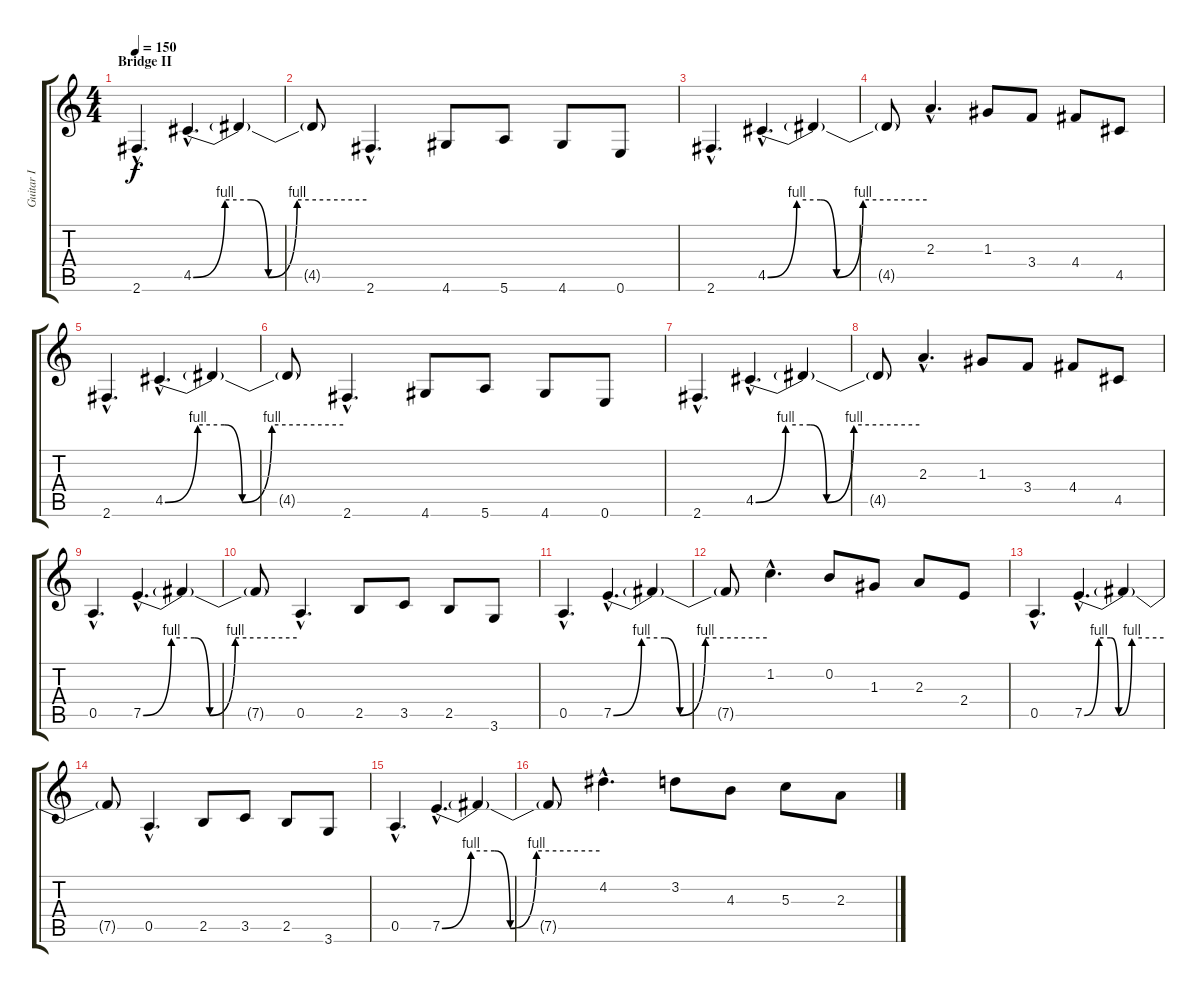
\track ("Guitar I" "Guitar I") {instrument distortionguitar}
\staff {score tabs}
\tuning (E4 B3 G3 D3 A2 E2) {hide}
\ts (4 4)
\section ("" "Bridge II")
\tempo 150
\clef g2
\ks c
2.6{hac}.4{d dy f} 4.5{be (custom 0 0 11 4 20 4 26 0 36 4 60 4) hac}.4{d} 4.5{t}.4 |
4.5{t}.8 2.6{hac}.4{d} 4.6.8 5.6.8 4.6.8 0.6.8 |
2.6{hac}.4{d} 4.5{be (custom 0 0 11 4 20 4 26 0 36 4 60 4) hac}.4{d} 4.5{t}.4 |
4.5{t}.8 2.3{hac}.4{d} 1.3.8 3.4.8 4.4.8 4.5.8 |
2.6{hac}.4{d} 4.5{be (custom 0 0 11 4 20 4 26 0 36 4 60 4) hac}.4{d} 4.5{t}.4 |
4.5{t}.8 2.6{hac}.4{d} 4.6.8 5.6.8 4.6.8 0.6.8 |
2.6{hac}.4{d} 4.5{be (custom 0 0 11 4 20 4 26 0 36 4 60 4) hac}.4{d} 4.5{t}.4 |
4.5{t}.8 2.3{hac}.4{d} 1.3.8 3.4.8 4.4.8 4.5.8 |
0.5{hac}.4{d} 7.5{be (custom 0 0 11 4 20 4 26 0 36 4 60 4) hac}.4{d} 7.5{t}.4 |
7.5{t}.8 0.5{hac}.4{d} 2.5.8 3.5.8 2.5.8 3.6.8 |
0.5{hac}.4{d} 7.5{be (custom 0 0 11 4 20 4 26 0 36 4 60 4) hac}.4{d} 7.5{t}.4 |
7.5{t}.8 1.2{hac}.4{d} 0.2.8 1.3.8 2.3.8 2.4.8 |
0.5{hac}.4{d} 7.5{be (custom 0 0 11 4 20 4 26 0 36 4 60 4) hac}.4{d} 7.5{t}.4 |
7.5{t}.8 0.5{hac}.4{d} 2.5.8 3.5.8 2.5.8 3.6.8 |
0.5{hac}.4{d} 7.5{be (custom 0 0 11 4 20 4 26 0 36 4 60 4) hac}.4{d} 7.5{t}.4 |
7.5{t}.8 4.2{hac}.4{d} 3.2.8 4.3.8 5.3.8 2.3.8
